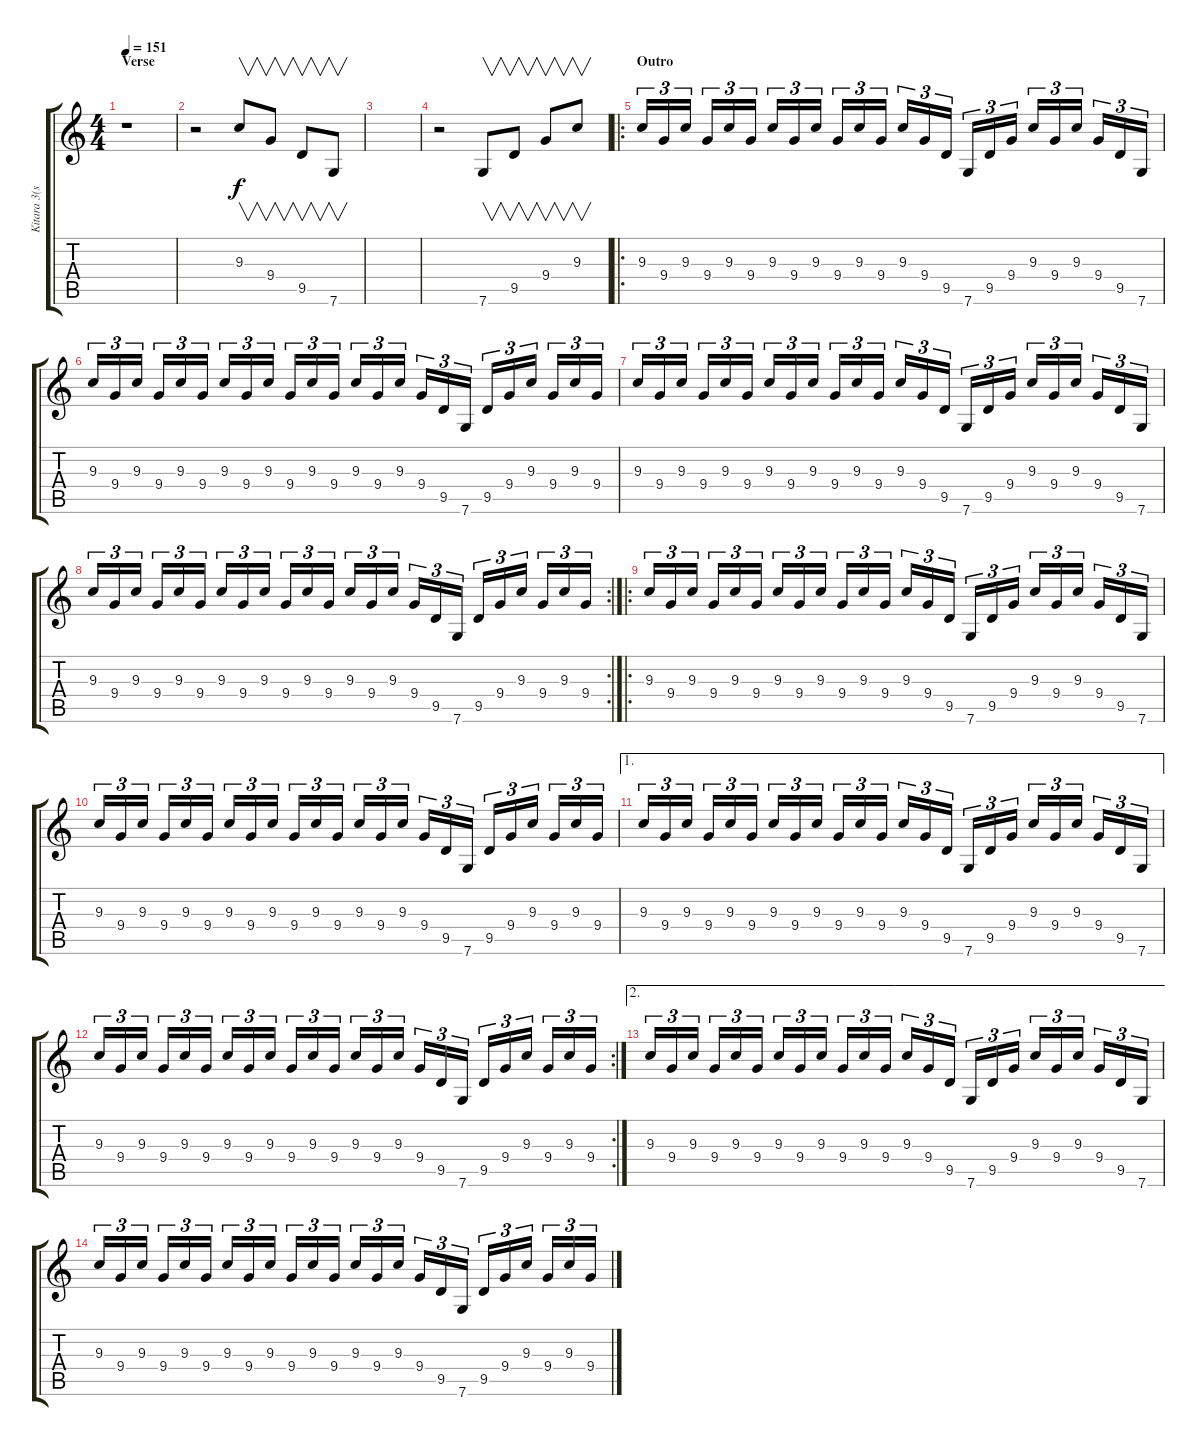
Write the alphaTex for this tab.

\track ("Kitara 3(soolo)" "Kitara 3(s") {instrument overdrivenguitar}
\staff {score tabs}
\tuning (C4 G3 Eb3 Bb2 F2 C2) {hide}
\ts (4 4)
\section ("" "Verse")
\tempo 151
\clef g2
\ks c
r.1{dy fff} |
r.2 9.3.8{v dy f} 9.4.8{v} 9.5.8{v} 7.6.8{v} |
|
r.2 7.6.8{v} 9.5.8{v} 9.4.8{v} 9.3.8{v} |
\ro
\section ("" "Outro")
9.3.16{tu (3 2)} 9.4.16{tu (3 2)} 9.3.16{tu (3 2)} 9.4.16{tu (3 2)} 9.3.16{tu (3 2)} 9.4.16{tu (3 2)} 9.3.16{tu (3 2)} 9.4.16{tu (3 2)} 9.3.16{tu (3 2)} 9.4.16{tu (3 2)} 9.3.16{tu (3 2)} 9.4.16{tu (3 2)} 9.3.16{tu (3 2)} 9.4.16{tu (3 2)} 9.5.16{tu (3 2)} 7.6.16{tu (3 2)} 9.5.16{tu (3 2)} 9.4.16{tu (3 2)} 9.3.16{tu (3 2)} 9.4.16{tu (3 2)} 9.3.16{tu (3 2)} 9.4.16{tu (3 2)} 9.5.16{tu (3 2)} 7.6.16{tu (3 2)} |
9.3.16{tu (3 2)} 9.4.16{tu (3 2)} 9.3.16{tu (3 2)} 9.4.16{tu (3 2)} 9.3.16{tu (3 2)} 9.4.16{tu (3 2)} 9.3.16{tu (3 2)} 9.4.16{tu (3 2)} 9.3.16{tu (3 2)} 9.4.16{tu (3 2)} 9.3.16{tu (3 2)} 9.4.16{tu (3 2)} 9.3.16{tu (3 2)} 9.4.16{tu (3 2)} 9.3.16{tu (3 2)} 9.4.16{tu (3 2)} 9.5.16{tu (3 2)} 7.6.16{tu (3 2)} 9.5.16{tu (3 2)} 9.4.16{tu (3 2)} 9.3.16{tu (3 2)} 9.4.16{tu (3 2)} 9.3.16{tu (3 2)} 9.4.16{tu (3 2)} |
9.3.16{tu (3 2)} 9.4.16{tu (3 2)} 9.3.16{tu (3 2)} 9.4.16{tu (3 2)} 9.3.16{tu (3 2)} 9.4.16{tu (3 2)} 9.3.16{tu (3 2)} 9.4.16{tu (3 2)} 9.3.16{tu (3 2)} 9.4.16{tu (3 2)} 9.3.16{tu (3 2)} 9.4.16{tu (3 2)} 9.3.16{tu (3 2)} 9.4.16{tu (3 2)} 9.5.16{tu (3 2)} 7.6.16{tu (3 2)} 9.5.16{tu (3 2)} 9.4.16{tu (3 2)} 9.3.16{tu (3 2)} 9.4.16{tu (3 2)} 9.3.16{tu (3 2)} 9.4.16{tu (3 2)} 9.5.16{tu (3 2)} 7.6.16{tu (3 2)} |
\rc 2
9.3.16{tu (3 2)} 9.4.16{tu (3 2)} 9.3.16{tu (3 2)} 9.4.16{tu (3 2)} 9.3.16{tu (3 2)} 9.4.16{tu (3 2)} 9.3.16{tu (3 2)} 9.4.16{tu (3 2)} 9.3.16{tu (3 2)} 9.4.16{tu (3 2)} 9.3.16{tu (3 2)} 9.4.16{tu (3 2)} 9.3.16{tu (3 2)} 9.4.16{tu (3 2)} 9.3.16{tu (3 2)} 9.4.16{tu (3 2)} 9.5.16{tu (3 2)} 7.6.16{tu (3 2)} 9.5.16{tu (3 2)} 9.4.16{tu (3 2)} 9.3.16{tu (3 2)} 9.4.16{tu (3 2)} 9.3.16{tu (3 2)} 9.4.16{tu (3 2)} |
\ro
9.3.16{tu (3 2)} 9.4.16{tu (3 2)} 9.3.16{tu (3 2)} 9.4.16{tu (3 2)} 9.3.16{tu (3 2)} 9.4.16{tu (3 2)} 9.3.16{tu (3 2)} 9.4.16{tu (3 2)} 9.3.16{tu (3 2)} 9.4.16{tu (3 2)} 9.3.16{tu (3 2)} 9.4.16{tu (3 2)} 9.3.16{tu (3 2)} 9.4.16{tu (3 2)} 9.5.16{tu (3 2)} 7.6.16{tu (3 2)} 9.5.16{tu (3 2)} 9.4.16{tu (3 2)} 9.3.16{tu (3 2)} 9.4.16{tu (3 2)} 9.3.16{tu (3 2)} 9.4.16{tu (3 2)} 9.5.16{tu (3 2)} 7.6.16{tu (3 2)} |
9.3.16{tu (3 2)} 9.4.16{tu (3 2)} 9.3.16{tu (3 2)} 9.4.16{tu (3 2)} 9.3.16{tu (3 2)} 9.4.16{tu (3 2)} 9.3.16{tu (3 2)} 9.4.16{tu (3 2)} 9.3.16{tu (3 2)} 9.4.16{tu (3 2)} 9.3.16{tu (3 2)} 9.4.16{tu (3 2)} 9.3.16{tu (3 2)} 9.4.16{tu (3 2)} 9.3.16{tu (3 2)} 9.4.16{tu (3 2)} 9.5.16{tu (3 2)} 7.6.16{tu (3 2)} 9.5.16{tu (3 2)} 9.4.16{tu (3 2)} 9.3.16{tu (3 2)} 9.4.16{tu (3 2)} 9.3.16{tu (3 2)} 9.4.16{tu (3 2)} |
\ae 1
9.3.16{tu (3 2)} 9.4.16{tu (3 2)} 9.3.16{tu (3 2)} 9.4.16{tu (3 2)} 9.3.16{tu (3 2)} 9.4.16{tu (3 2)} 9.3.16{tu (3 2)} 9.4.16{tu (3 2)} 9.3.16{tu (3 2)} 9.4.16{tu (3 2)} 9.3.16{tu (3 2)} 9.4.16{tu (3 2)} 9.3.16{tu (3 2)} 9.4.16{tu (3 2)} 9.5.16{tu (3 2)} 7.6.16{tu (3 2)} 9.5.16{tu (3 2)} 9.4.16{tu (3 2)} 9.3.16{tu (3 2)} 9.4.16{tu (3 2)} 9.3.16{tu (3 2)} 9.4.16{tu (3 2)} 9.5.16{tu (3 2)} 7.6.16{tu (3 2)} |
\rc 2
9.3.16{tu (3 2)} 9.4.16{tu (3 2)} 9.3.16{tu (3 2)} 9.4.16{tu (3 2)} 9.3.16{tu (3 2)} 9.4.16{tu (3 2)} 9.3.16{tu (3 2)} 9.4.16{tu (3 2)} 9.3.16{tu (3 2)} 9.4.16{tu (3 2)} 9.3.16{tu (3 2)} 9.4.16{tu (3 2)} 9.3.16{tu (3 2)} 9.4.16{tu (3 2)} 9.3.16{tu (3 2)} 9.4.16{tu (3 2)} 9.5.16{tu (3 2)} 7.6.16{tu (3 2)} 9.5.16{tu (3 2)} 9.4.16{tu (3 2)} 9.3.16{tu (3 2)} 9.4.16{tu (3 2)} 9.3.16{tu (3 2)} 9.4.16{tu (3 2)} |
\ae 2
9.3.16{tu (3 2) volume 0} 9.4.16{tu (3 2)} 9.3.16{tu (3 2)} 9.4.16{tu (3 2)} 9.3.16{tu (3 2)} 9.4.16{tu (3 2)} 9.3.16{tu (3 2)} 9.4.16{tu (3 2)} 9.3.16{tu (3 2)} 9.4.16{tu (3 2)} 9.3.16{tu (3 2)} 9.4.16{tu (3 2)} 9.3.16{tu (3 2)} 9.4.16{tu (3 2)} 9.5.16{tu (3 2)} 7.6.16{tu (3 2)} 9.5.16{tu (3 2)} 9.4.16{tu (3 2)} 9.3.16{tu (3 2)} 9.4.16{tu (3 2)} 9.3.16{tu (3 2)} 9.4.16{tu (3 2)} 9.5.16{tu (3 2)} 7.6.16{tu (3 2)} |
9.3.16{tu (3 2)} 9.4.16{tu (3 2)} 9.3.16{tu (3 2)} 9.4.16{tu (3 2)} 9.3.16{tu (3 2)} 9.4.16{tu (3 2)} 9.3.16{tu (3 2)} 9.4.16{tu (3 2)} 9.3.16{tu (3 2)} 9.4.16{tu (3 2)} 9.3.16{tu (3 2)} 9.4.16{tu (3 2)} 9.3.16{tu (3 2)} 9.4.16{tu (3 2)} 9.3.16{tu (3 2)} 9.4.16{tu (3 2)} 9.5.16{tu (3 2)} 7.6.16{tu (3 2)} 9.5.16{tu (3 2)} 9.4.16{tu (3 2)} 9.3.16{tu (3 2)} 9.4.16{tu (3 2)} 9.3.16{tu (3 2)} 9.4.16{tu (3 2)}
